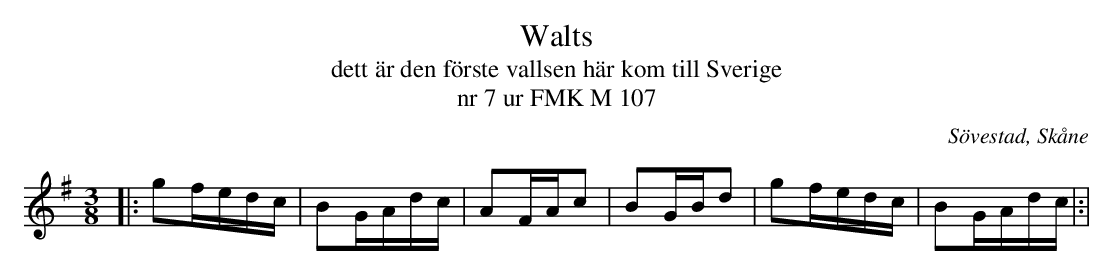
X:1
T:Walts
T:dett är den förste vallsen här kom till Sverige
T:nr 7 ur FMK M 107
O:Sövestad, Skåne
M:3/8
L:1/16
K:G
|: g2fedc | B2GAdc | A2FAc2 | B2GBd2 | g2fedc | B2GAdc |:|
